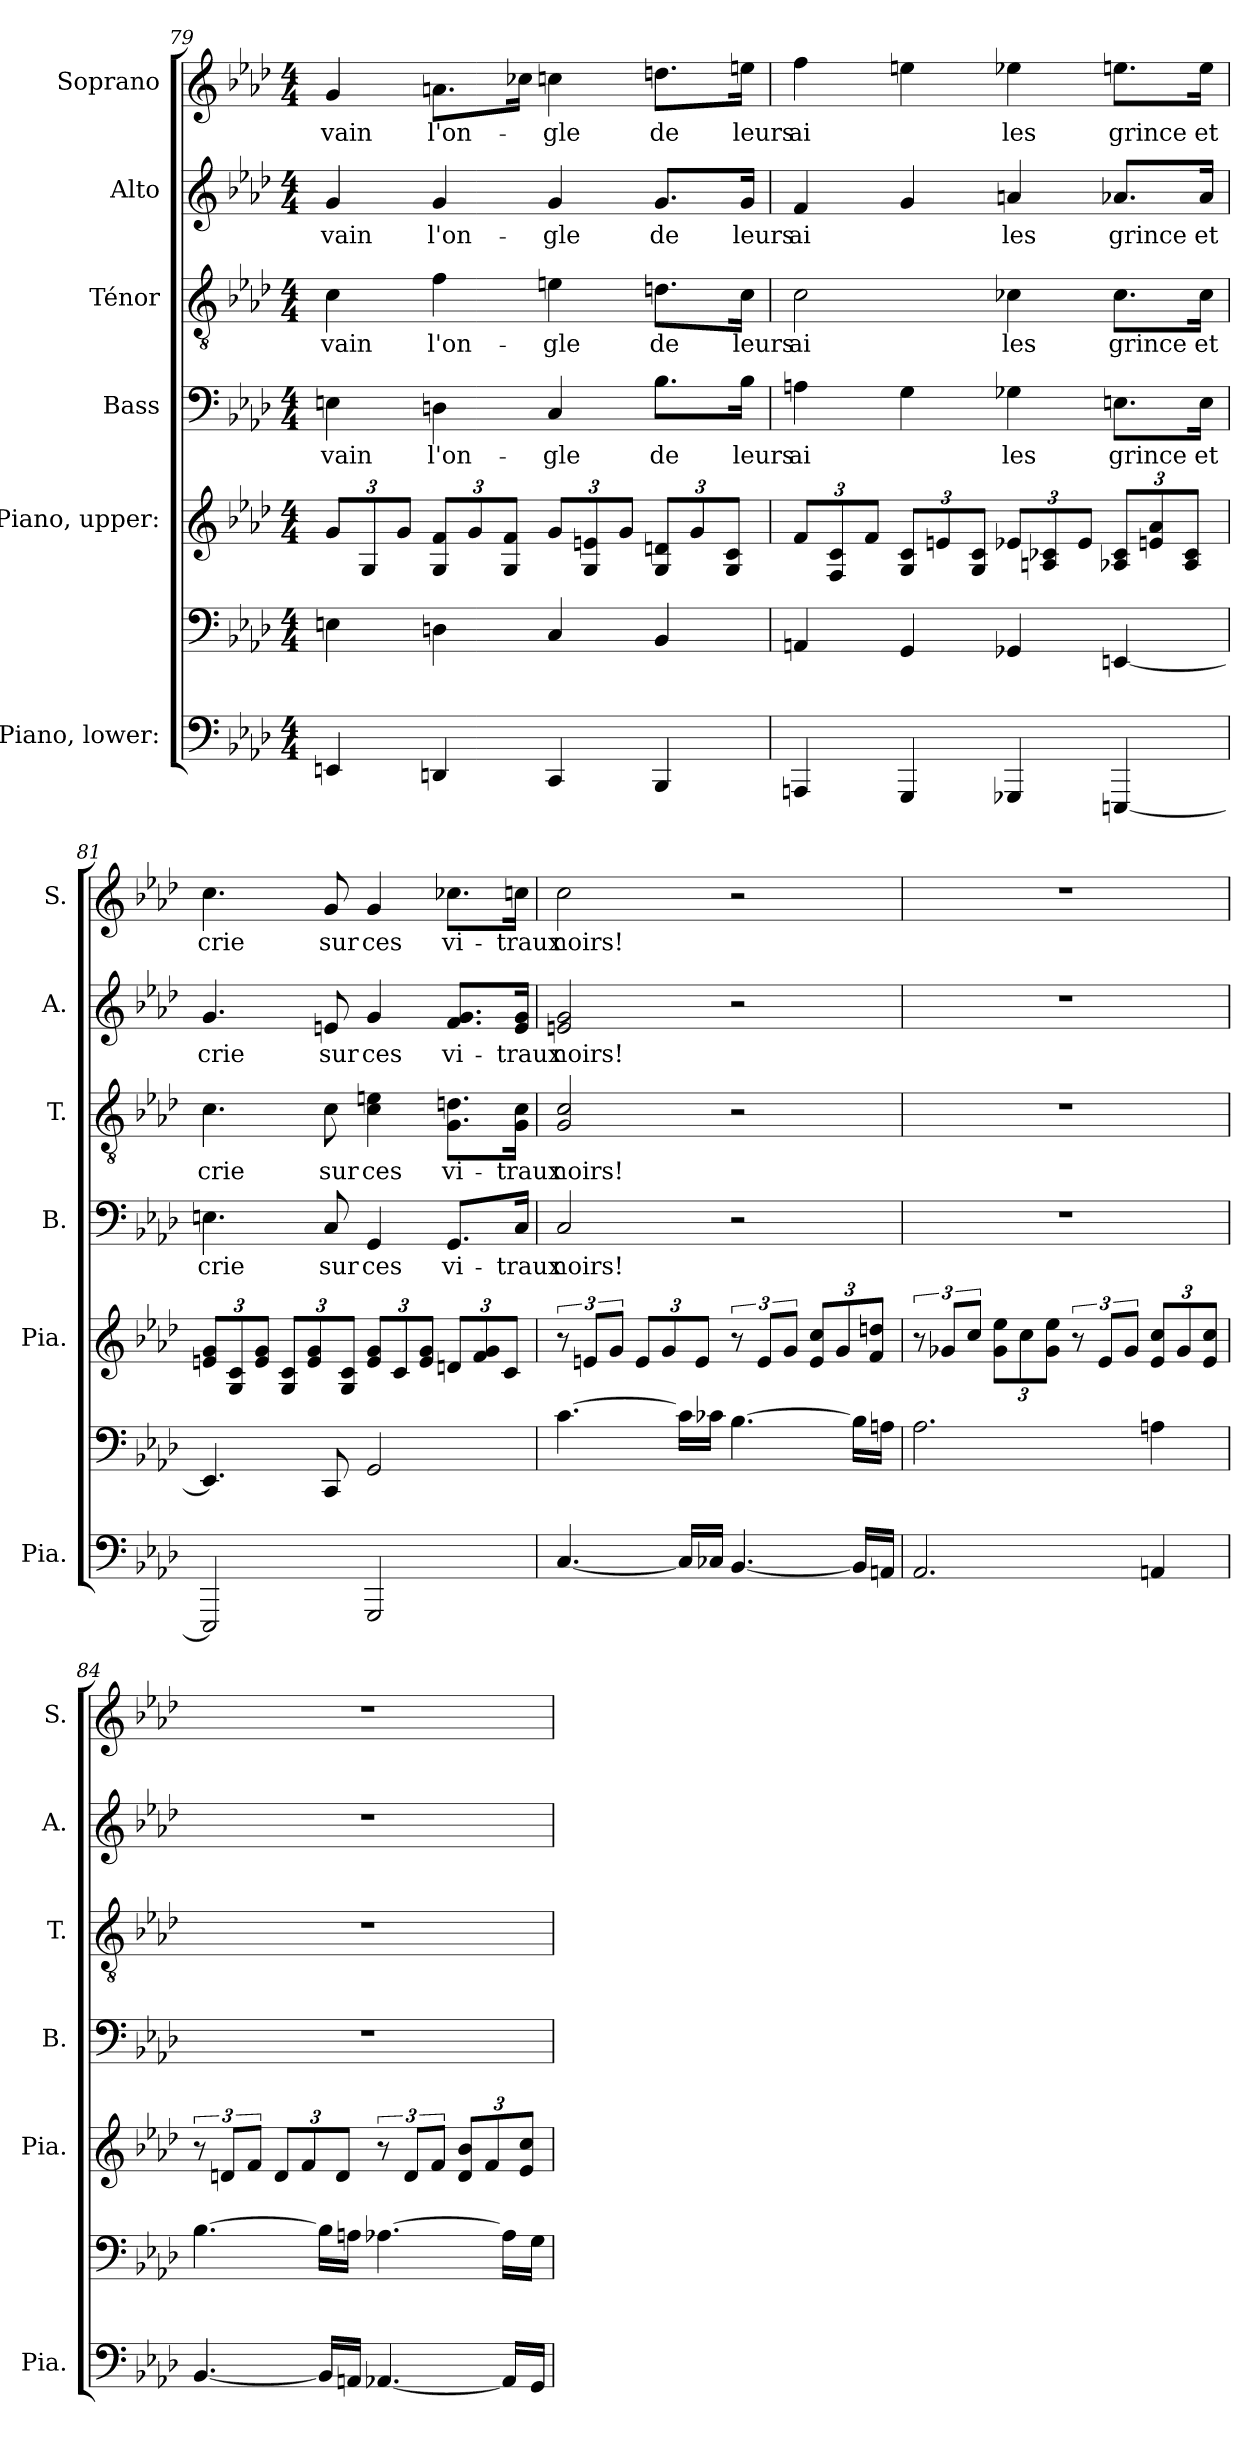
**kern	**kern	**kern	**kern	**text	**kern	**text	**kern	**text	**kern	**text
*part6	*part6	*part5	*part4	*part4	*part3	*part3	*part2	*part2	*part1	*part1
*staff7	*staff6	*staff5	*staff4	*staff4	*staff3	*staff3	*staff2	*staff2	*staff1	*staff1
*I"Piano, lower:	*	*I"Piano, upper:	*I"Bass	*	*I"Ténor	*	*I"Alto	*	*I"Soprano	*
*I'Pia.	*	*I'Pia.	*I'B.	*	*I'T.	*	*I'A.	*	*I'S.	*
*clefF4	*clefF4	*clefG2	*clefF4	*	*clefGv2	*	*clefG2	*	*clefG2	*
*k[b-e-a-d-]	*k[b-e-a-d-]	*k[b-e-a-d-]	*k[b-e-a-d-]	*	*k[b-e-a-d-]	*	*k[b-e-a-d-]	*	*k[b-e-a-d-]	*
*M4/4	*M4/4	*M4/4	*M4/4	*	*M4/4	*	*M4/4	*	*M4/4	*
*	*	*Xbrackettup	*	*	*	*	*	*	*	*
=79	=79	=79	=79	=79	=79	=79	=79	=79	=79	=79
!	!	!	!	!LO:LY:b	!	!LO:LY:b	!	!LO:LY:b	!	!LO:LY:b
4EEn/	4En\	12g/L	4En\	vain	4c\	vain	4g/	vain	4g/	vain
.	.	12G/	.	.	.	.	.	.	.	.
.	.	12g/J	.	.	.	.	.	.	.	.
!	!	!	!	!LO:LY:b	!	!LO:LY:b	!	!LO:LY:b	!	!LO:LY:b
4DDn/	4Dn\	12G/ 12f/L	4Dn\	l'on-	4f\	l'on-	4g/	l'on-	8.an\L	l'on-
.	.	12g/	.	.	.	.	.	.	.	.
.	.	12G/ 12f/J	.	.	.	.	.	.	.	.
.	.	.	.	.	.	.	.	.	16cc-X\Jk	.
!	!	!	!	!LO:LY:b	!	!LO:LY:b	!	!LO:LY:b	!	!LO:LY:b
4CC/	4C/	12g/L	4C/	-gle	4en\	-gle	4g/	-gle	4ccn\	gle
.	.	12G/ 12en/	.	.	.	.	.	.	.	.
.	.	12g/J	.	.	.	.	.	.	.	.
!	!	!	!	!LO:LY:b	!	!LO:LY:b	!	!LO:LY:b	!	!LO:LY:b
4BBB-/	4BB-/	12G/ 12dn/L	8.B-\L	de	8.dn\L	de	8.g/L	de	8.ddn\L	de
.	.	12g/	.	.	.	.	.	.	.	.
.	.	12G/ 12c/J	.	.	.	.	.	.	.	.
!	!	!	!	!LO:LY:b	!	!LO:LY:b	!	!LO:LY:b	!	!LO:LY:b
.	.	.	16B-\Jk	leurs	16c\Jk	leurs	16g/Jk	leurs	16een\Jk	leurs
!!LO:PB:g=z
=80	=80	=80	=80	=80	=80	=80	=80	=80	=80	=80
!	!	!	!	!LO:LY:b	!	!LO:LY:b	!	!LO:LY:b	!	!LO:LY:b
4AAAn/	4AAn/	12f/L	4An\	ai	2c\	ai	4f/	ai	4ff\	ai
.	.	12F/ 12c/	.	.	.	.	.	.	.	.
.	.	12f/J	.	.	.	.	.	.	.	.
4GGG/	4GG/	12G/ 12c/L	4G\	.	.	.	4g/	.	4een\	.
.	.	12en/	.	.	.	.	.	.	.	.
.	.	12G/ 12c/J	.	.	.	.	.	.	.	.
!	!	!	!	!LO:LY:b	!	!LO:LY:b	!	!LO:LY:b	!	!LO:LY:b
4GGG-X/	4GG-X/	12e-X/L	4G-X\	les	4c-X\	les	4an/	les	4ee-X\	les
.	.	12An/ 12c-X/	.	.	.	.	.	.	.	.
.	.	12e-/J	.	.	.	.	.	.	.	.
!	!	!	!	!LO:LY:b	!	!LO:LY:b	!	!LO:LY:b	!	!LO:LY:b
[4EEEn/	[4EEn/	12A-X/ 12c-/L	8.En\L	grince	8.c-\L	grince	8.a-X/L	grince	8.een\L	grince
.	.	12en/ 12a-/	.	.	.	.	.	.	.	.
.	.	12A-/ 12c-/J	.	.	.	.	.	.	.	.
!	!	!	!	!LO:LY:b	!	!LO:LY:b	!	!LO:LY:b	!	!LO:LY:b
.	.	.	16E\Jk	et	16c-\Jk	et	16a-/Jk	et	16ee\Jk	et
=81	=81	=81	=81	=81	=81	=81	=81	=81	=81	=81
!	!	!	!	!LO:LY:b	!	!LO:LY:b	!	!LO:LY:b	!	!LO:LY:b
2EEE/]	4.EE/]	12en/ 12g/L	4.En\	crie	4.c\	crie	4.g/	crie	4.cc\	crie
.	.	12G/ 12c/	.	.	.	.	.	.	.	.
.	.	12e/ 12g/J	.	.	.	.	.	.	.	.
.	.	12G/ 12c/L	.	.	.	.	.	.	.	.
.	.	12e/ 12g/	.	.	.	.	.	.	.	.
!	!	!	!	!LO:LY:b	!	!LO:LY:b	!	!LO:LY:b	!	!LO:LY:b
.	8CC/	.	8C/	sur	8c\	sur	8en/	sur	8g/	sur
.	.	12G/ 12c/J	.	.	.	.	.	.	.	.
!	!	!	!	!LO:LY:b	!	!LO:LY:b	!	!LO:LY:b	!	!LO:LY:b
2GGG/	2GG/	12e/ 12g/L	4GG/	ces	4c\ 4en\	ces	4g/	ces	4g/	ces
.	.	12c/	.	.	.	.	.	.	.	.
.	.	12e/ 12g/J	.	.	.	.	.	.	.	.
!	!	!	!	!LO:LY:b	!	!LO:LY:b	!	!LO:LY:b	!	!LO:LY:b
.	.	12dn/L	8.GG/L	vi-	8.G\ 8.dn\L	vi-	8.f/ 8.g/L	vi-	8.cc-X\L	vi-
.	.	12f/ 12g/	.	.	.	.	.	.	.	.
.	.	12c/J	.	.	.	.	.	.	.	.
!	!	!	!	!LO:LY:b	!	!LO:LY:b	!	!LO:LY:b	!	!LO:LY:b
.	.	.	16C/Jk	-traux	16G\ 16c\Jk	-traux	16e/ 16g/Jk	-traux	16ccn\Jk	-traux
!!LO:LB:g=z
=82	=82	=82	=82	=82	=82	=82	=82	=82	=82	=82
*	*	*brackettup	*	*	*	*	*	*	*	*
!	!	!	!	!LO:LY:b	!	!LO:LY:b	!	!LO:LY:b	!	!LO:LY:b
[4.C/	[4.c\	12r	2C/	noirs!	2G/ 2c/	noirs!	2en/ 2g/	noirs!	2cc\	noirs!
.	.	12en/L	.	.	.	.	.	.	.	.
.	.	12g/J	.	.	.	.	.	.	.	.
*	*	*Xbrackettup	*	*	*	*	*	*	*	*
.	.	12e/L	.	.	.	.	.	.	.	.
.	.	12g/	.	.	.	.	.	.	.	.
16C/LL]	16c\LL]	.	.	.	.	.	.	.	.	.
.	.	12e/J	.	.	.	.	.	.	.	.
16C-X/JJ	16c-X\JJ	.	.	.	.	.	.	.	.	.
*	*	*brackettup	*	*	*	*	*	*	*	*
[4.BB-/	[4.B-\	12r	2r	.	2r	.	2r	.	2r	.
.	.	12e/L	.	.	.	.	.	.	.	.
.	.	12g/J	.	.	.	.	.	.	.	.
*	*	*Xbrackettup	*	*	*	*	*	*	*	*
.	.	12e/ 12cc/L	.	.	.	.	.	.	.	.
.	.	12g/	.	.	.	.	.	.	.	.
16BB-/LL]	16B-\LL]	.	.	.	.	.	.	.	.	.
.	.	12f/ 12ddn/J	.	.	.	.	.	.	.	.
16AAn/JJ	16An\JJ	.	.	.	.	.	.	.	.	.
=83	=83	=83	=83	=83	=83	=83	=83	=83	=83	=83
*	*	*brackettup	*	*	*	*	*	*	*	*
2.AA-/	2.A-\	12r	1r	.	1r	.	1r	.	1r	.
.	.	12g-X/L	.	.	.	.	.	.	.	.
.	.	12cc/J	.	.	.	.	.	.	.	.
*	*	*Xbrackettup	*	*	*	*	*	*	*	*
.	.	12g-\ 12ee-\L	.	.	.	.	.	.	.	.
.	.	12cc\	.	.	.	.	.	.	.	.
.	.	12g-\ 12ee-\J	.	.	.	.	.	.	.	.
*	*	*brackettup	*	*	*	*	*	*	*	*
.	.	12r	.	.	.	.	.	.	.	.
.	.	12e-/L	.	.	.	.	.	.	.	.
.	.	12g-/J	.	.	.	.	.	.	.	.
*	*	*Xbrackettup	*	*	*	*	*	*	*	*
4AAn/	4An\	12e-/ 12cc/L	.	.	.	.	.	.	.	.
.	.	12g-/	.	.	.	.	.	.	.	.
.	.	12e-/ 12cc/J	.	.	.	.	.	.	.	.
=84	=84	=84	=84	=84	=84	=84	=84	=84	=84	=84
*	*	*brackettup	*	*	*	*	*	*	*	*
[4.BB-/	[4.B-\	12r	1r	.	1r	.	1r	.	1r	.
.	.	12dn/L	.	.	.	.	.	.	.	.
.	.	12f/J	.	.	.	.	.	.	.	.
*	*	*Xbrackettup	*	*	*	*	*	*	*	*
.	.	12d/L	.	.	.	.	.	.	.	.
.	.	12f/	.	.	.	.	.	.	.	.
16BB-/LL]	16B-\LL]	.	.	.	.	.	.	.	.	.
.	.	12d/J	.	.	.	.	.	.	.	.
16AAn/JJ	16An\JJ	.	.	.	.	.	.	.	.	.
*	*	*brackettup	*	*	*	*	*	*	*	*
[4.AA-X/	[4.A-X\	12r	.	.	.	.	.	.	.	.
.	.	12d/L	.	.	.	.	.	.	.	.
.	.	12f/J	.	.	.	.	.	.	.	.
*	*	*Xbrackettup	*	*	*	*	*	*	*	*
.	.	12d/ 12b-/L	.	.	.	.	.	.	.	.
.	.	12f/	.	.	.	.	.	.	.	.
16AA-/LL]	16A-\LL]	.	.	.	.	.	.	.	.	.
.	.	12e-/ 12cc/J	.	.	.	.	.	.	.	.
16GG/JJ	16G\JJ	.	.	.	.	.	.	.	.	.
=	=	=	=	=	=	=	=	=	=	=
*-	*-	*-	*-	*-	*-	*-	*-	*-	*-	*-
